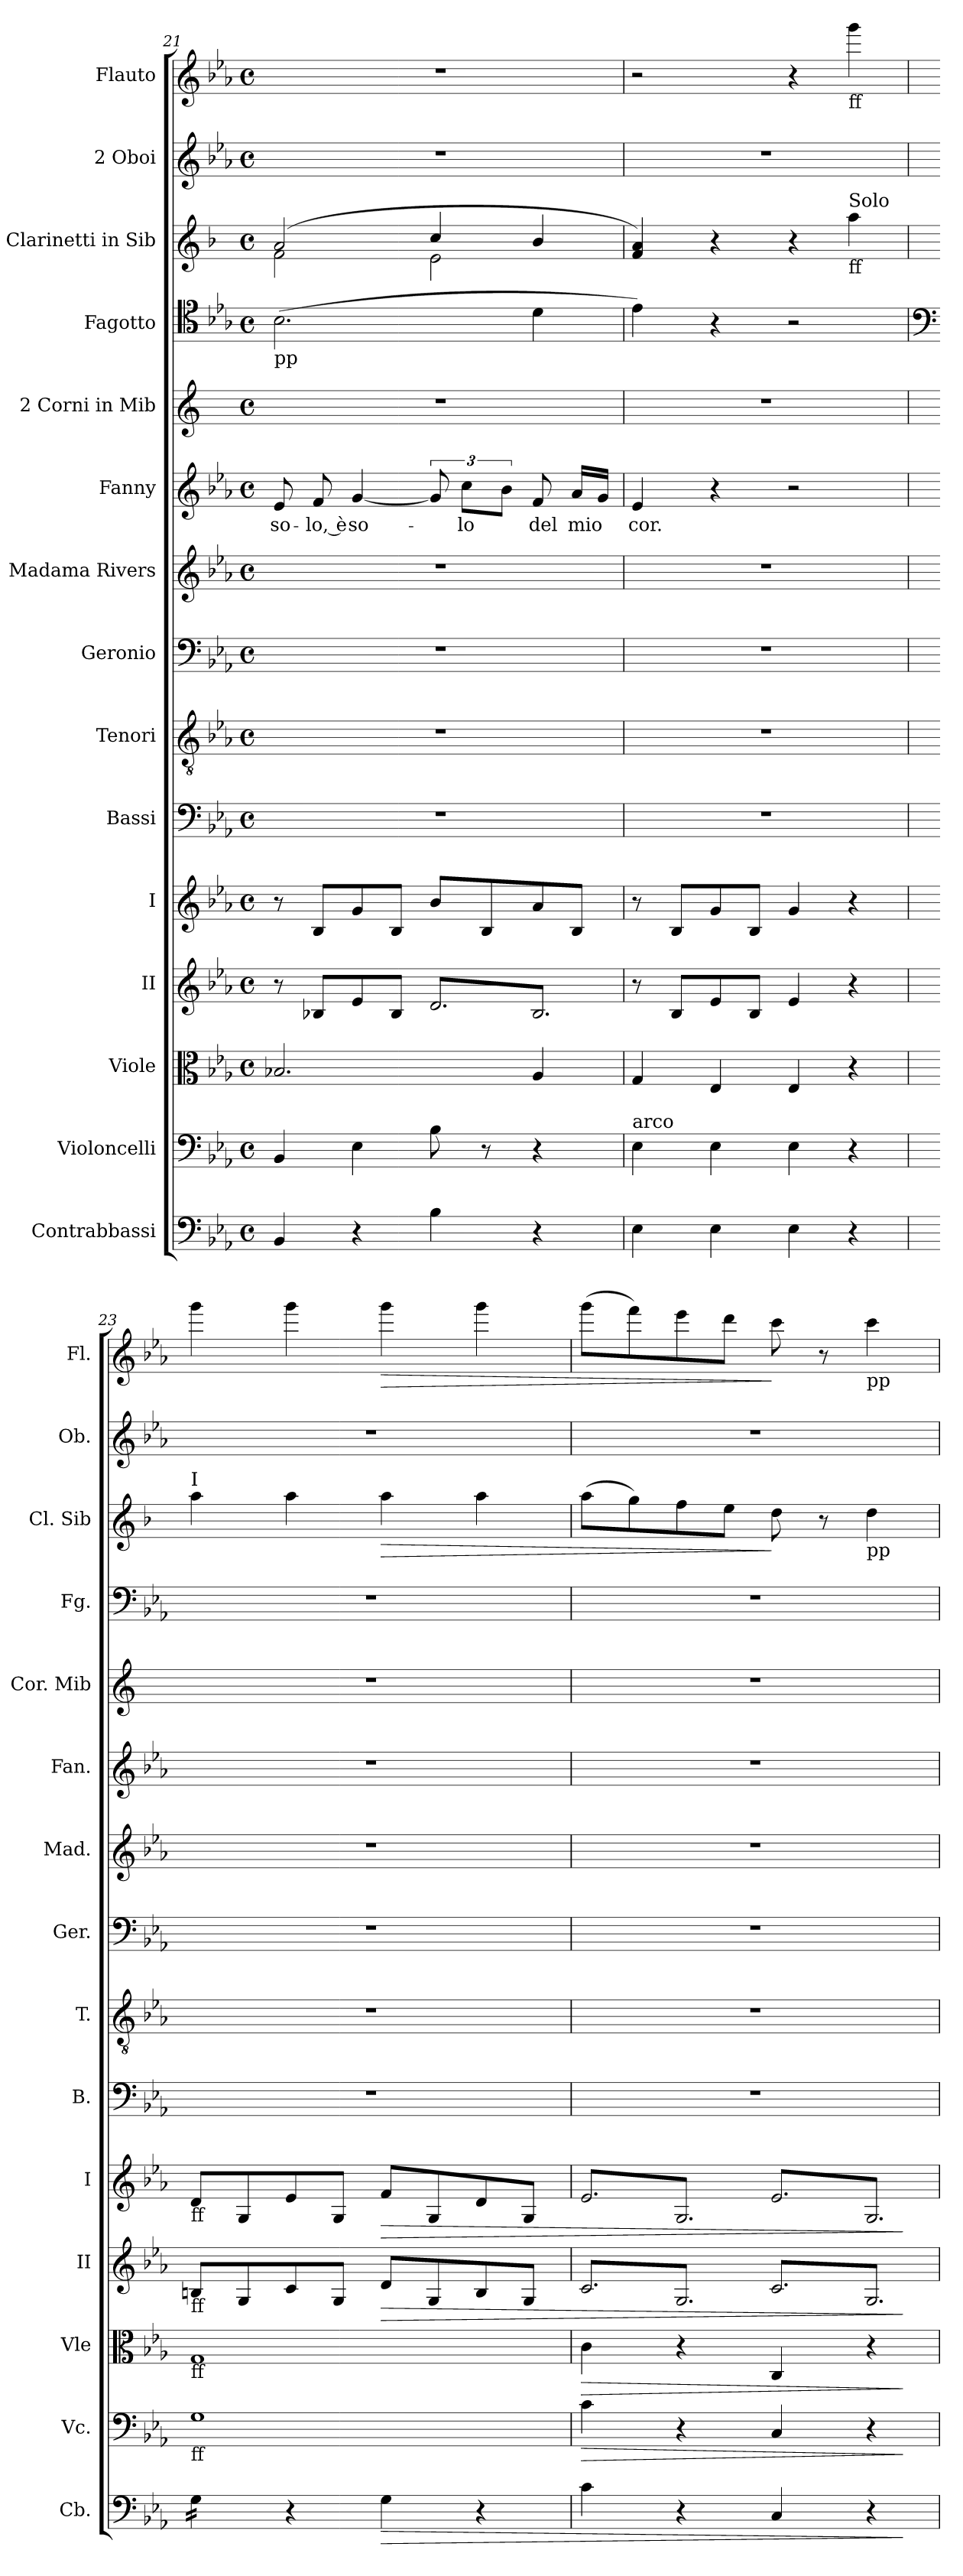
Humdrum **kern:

**kern	**dynam	**kern	**dynam	**kern	**dynam	**kern	**dynam	**kern	**dynam	**kern	**kern	**kern	**kern	**kern	**text	**kern	**kern	**kern	**dynam	**kern	**kern	**dynam
*part15	*part15	*part14	*part14	*part13	*part13	*part12	*part12	*part11	*part11	*part10	*part9	*part8	*part7	*part6	*part6	*part5	*part4	*part3	*part3	*part2	*part1	*part1
*staff15	*staff15	*staff14	*staff14	*staff13	*staff13	*staff12	*staff12	*staff11	*staff11	*staff10	*staff9	*staff8	*staff7	*staff6	*staff6	*staff5	*staff4	*staff3	*staff3	*staff2	*staff1	*staff1
*I"Contrabbassi	*	*I"Violoncelli	*	*I"Viole	*	*I"II	*	*I"I	*	*I"Bassi	*I"Tenori	*I"Geronio	*I"Madama Rivers	*I"Fanny	*	*I"2 Corni in Mib	*I"Fagotto	*I"2 Clarinetti in Sib	*	*I"2 Oboi	*I"Flauto	*
*I'Cb.	*	*I'Vc.	*	*I'Vle	*	*I'II	*	*I'I	*	*I'B.	*I'T.	*I'Ger.	*I'Mad.	*I'Fan.	*	*I'Cor. Mib	*I'Fg.	*I'Cl. Sib	*	*I'Ob.	*I'Fl.	*
*clefF4	*	*clefF4	*	*clefC3	*	*clefG2	*	*clefG2	*	*clefF4	*clefGv2	*clefF4	*clefG2	*clefG2	*	*clefG2	*clefC4	*clefG2	*	*clefG2	*clefG2	*
*	*	*	*	*	*	*	*	*	*	*	*	*	*	*	*	*	*	*ITrd1c2	*	*	*	*
*k[b-e-a-]	*	*k[b-e-a-]	*	*k[b-e-a-]	*	*k[b-e-a-]	*	*k[b-e-a-]	*	*k[b-e-a-]	*k[b-e-a-]	*k[b-e-a-]	*k[b-e-a-]	*k[b-e-a-]	*	*k[]	*k[b-e-a-]	*k[b-e-a-]	*	*k[b-e-a-]	*k[b-e-a-]	*
*E-:	*	*E-:	*	*E-:	*	*E-:	*	*E-:	*	*E-:	*E-:	*E-:	*E-:	*E-:	*	*C:	*E-:	*E-:	*	*E-:	*E-:	*
*M4/4	*	*M4/4	*	*M4/4	*	*M4/4	*	*M4/4	*	*M4/4	*M4/4	*M4/4	*M4/4	*M4/4	*	*M4/4	*M4/4	*M4/4	*	*M4/4	*M4/4	*
*met(c)	*	*met(c)	*	*met(c)	*	*met(c)	*	*met(c)	*	*met(c)	*met(c)	*met(c)	*met(c)	*met(c)	*	*met(c)	*met(c)	*met(c)	*	*met(c)	*met(c)	*
=21	=21	=21	=21	=21	=21	=21	=21	=21	=21	=21	=21	=21	=21	=21	=21	=21	=21	=21	=21	=21	=21	=21
!	!	!	!	!	!	!	!	!	!	!	!	!	!	!	!	!	!	!LO:TX:b:t=pp	!	!	!	!
!	!	!	!	!	!	!	!	!	!	!	!	!	!	!	!	!	!LO:TX:b:t=pp	!	!	!	!	!
!	!	!	!	!	!	!	!	!	!	!	!	!	!	!	!LO:LY:b	!	!	!	!	!	!	!
*	*	*	*	*	*	*	*	*	*	*	*	*	*	*	*	*	*	*^	*	*	*	*
4BB-/	.	4BB-/	.	2.B-X/	.	8r	.	8r	.	1r	1r	1r	1r	8e-/	so-	1r	(>2.B-!\	(2g/	2e-\	.	1r	1r	.
!	!	!	!	!	!	!	!	!	!	!	!	!	!	!	!LO:LY:b	!	!	!	!	!	!	!	!
.	.	.	.	.	.	8B-X/L	.	8B-/L	.	.	.	.	.	8f/	-lo, è	.	.	.	.	.	.	.	.
!	!	!	!	!	!	!	!	!	!	!	!	!	!	!	!LO:LY:b	!	!	!	!	!	!	!	!
4r	.	4E-\	.	.	.	8e-/	.	8g/	.	.	.	.	.	[4g/	so-	.	.	.	.	.	.	.	.
.	.	.	.	.	.	8B-/J	.	8B-/J	.	.	.	.	.	.	.	.	.	.	.	.	.	.	.
*	*	*	*	*	*	*Xtuplet	*	*	*	*	*	*	*	*	*	*	*	*	*	*	*	*	*
!	!	!	!	!	!	!LO:N:head=open	!	!	!	!	!	!	!	!	!	!	!	!	!	!	!	!	!
4B-\	.	8B-!\	.	.	.	6.d/L	.	8b-/L	.	.	.	.	.	12g/]	.	.	.	4b-/	2d\	.	.	.	.
!	!	!	!	!	!	!	!	!	!	!	!	!	!	!	!LO:LY:b	!	!	!	!	!	!	!	!
.	.	.	.	.	.	.	.	.	.	.	.	.	.	12cc\L	-lo	.	.	.	.	.	.	.	.
.	.	8r	.	.	.	.	.	8B-/	.	.	.	.	.	.	.	.	.	.	.	.	.	.	.
.	.	.	.	.	.	.	.	.	.	.	.	.	.	12b-\J	.	.	.	.	.	.	.	.	.
!	!	!	!	!	!	!LO:N:head=open	!	!	!	!	!	!	!	!	!LO:LY:b	!	!	!	!	!	!	!	!
4r	.	4r	.	4A-/	.	6.B-/J	.	8a-/	.	.	.	.	.	8f/	del	.	4d!\	4a-/	.	.	.	.	.
!	!	!	!	!	!	!	!	!	!	!	!	!	!	!	!LO:LY:b	!	!	!	!	!	!	!	!
.	.	.	.	.	.	.	.	8B-/J	.	.	.	.	.	16a-/LL	mio	.	.	.	.	.	.	.	.
.	.	.	.	.	.	.	.	.	.	.	.	.	.	16g/JJ	.	.	.	.	.	.	.	.	.
*	*	*	*	*	*	*	*	*	*	*	*	*	*	*	*	*	*	*v	*v	*	*	*	*
=22	=22	=22	=22	=22	=22	=22	=22	=22	=22	=22	=22	=22	=22	=22	=22	=22	=22	=22	=22	=22	=22	=22
!	!	!LO:TX:a:t=arco	!	!	!	!	!	!	!	!	!	!	!	!	!	!	!	!	!	!	!	!
!	!	!	!	!	!	!	!	!	!	!	!	!	!	!	!LO:LY:b	!	!	!	!	!	!	!
4E-\	.	4E-\	.	4G/	.	8r	.	8r	.	1r	1r	1r	1r	4e-/	cor.	1r	4e-!\)	4e-/ 4g/)	.	1r	2r	.
.	.	.	.	.	.	8B-/L	.	8B-/L	.	.	.	.	.	.	.	.	.	.	.	.	.	.
4E-\	.	4E-\	.	4E-/	.	8e-/	.	8g/	.	.	.	.	.	4r	.	.	4r	4r	.	.	.	.
.	.	.	.	.	.	8B-/J	.	8B-/J	.	.	.	.	.	.	.	.	.	.	.	.	.	.
4E-\	.	4E-\	.	4E-/	.	4e-/	.	4g/	.	.	.	.	.	2r	.	.	2r	4r	.	.	4r	.
!	!	!	!	!	!	!	!	!	!	!	!	!	!	!	!	!	!	!	!	!	!LO:TX:b:t=ff	!
!	!	!	!	!	!	!	!	!	!	!	!	!	!	!	!	!	!	!LO:TX:a:t=Solo	!	!	!	!
!	!	!	!	!	!	!	!	!	!	!	!	!	!	!	!	!	!	!LO:TX:b:t=ff	!	!	!	!
4r	.	4r	.	4r	.	4r	.	4r	.	.	.	.	.	.	.	.	.	4gg\	.	.	4ggg\	.
!!LO:PB:g=z
=23	=23	=23	=23	=23	=23	=23	=23	=23	=23	=23	=23	=23	=23	=23	=23	=23	=23	=23	=23	=23	=23	=23
*	*	*	*	*	*	*	*	*	*	*	*	*	*	*	*	*	*clefF4	*	*	*	*	*
!	!	!	!	!	!	!	!	!	!	!	!	!	!	!	!	!	!	!LO:TX:a:t=I	!	!	!	!
!	!	!	!	!	!	!	!	!LO:TX:b:t=ff	!	!	!	!	!	!	!	!	!	!	!	!	!	!
!	!	!	!	!	!	!LO:TX:b:t=ff	!	!	!	!	!	!	!	!	!	!	!	!	!	!	!	!
!	!	!	!	!LO:TX:b:t=ff	!	!	!	!	!	!	!	!	!	!	!	!	!	!	!	!	!	!
!	!	!LO:TX:b:t=ff	!	!	!	!	!	!	!	!	!	!	!	!	!	!	!	!	!	!	!	!
!LO:TX:b:t=ff	!	!	!	!	!	!	!	!	!	!	!	!	!	!	!	!	!	!	!	!	!	!
*tremolo	*	*	*	*	*	*	*	*	*	*	*	*	*	*	*	*	*	*	*	*	*	*
16G\LL	.	1G	.	1G	.	8Bn/L	.	8d/L	.	1r	1r	1r	1r	1r	.	1r	1r	4gg\	.	1r	4ggg\	.
16G\	.	.	.	.	.	.	.	.	.	.	.	.	.	.	.	.	.	.	.	.	.	.
16G\	.	.	.	.	.	8G/	.	8G/	.	.	.	.	.	.	.	.	.	.	.	.	.	.
16G\JJ	.	.	.	.	.	.	.	.	.	.	.	.	.	.	.	.	.	.	.	.	.	.
*Xtremolo	*	*	*	*	*	*	*	*	*	*	*	*	*	*	*	*	*	*	*	*	*	*
4r	.	.	.	.	.	8c/	.	8e-/	.	.	.	.	.	.	.	.	.	4gg\	.	.	4ggg\	.
.	.	.	.	.	.	8G/J	.	8G/J	.	.	.	.	.	.	.	.	.	.	.	.	.	.
!	!LO:HP:b	!	!	!	!	!	!LO:HP:b	!	!LO:HP:b	!	!	!	!	!	!	!	!	!	!LO:HP:b	!	!	!LO:HP:b
4G\	>	.	.	.	.	8d/L	>	8f/L	>	.	.	.	.	.	.	.	.	4gg\	>	.	4ggg\	>
.	.	.	.	.	.	8G/	.	8G/	.	.	.	.	.	.	.	.	.	.	.	.	.	.
4r	.	.	.	.	.	8B/	.	8d/	.	.	.	.	.	.	.	.	.	4gg\	.	.	4ggg\	.
.	.	.	.	.	.	8G/J	.	8G/J	.	.	.	.	.	.	.	.	.	.	.	.	.	.
=24	=24	=24	=24	=24	=24	=24	=24	=24	=24	=24	=24	=24	=24	=24	=24	=24	=24	=24	=24	=24	=24	=24
!	!	!	!LO:HP:b	!	!LO:HP:b	!LO:N:head=open	!	!	!	!	!	!	!	!	!	!	!	!	!	!	!	!
*	*	*	*	*	*	*	*	*Xtuplet	*	*	*	*	*	*	*	*	*	*	*	*	*	*
!	!	!	!	!	!	!	!	!LO:N:head=open	!	!	!	!	!	!	!	!	!	!	!	!	!	!
4c\	.	4c\	>	4c\	>	6.c/L	.	6.e-/L	.	1r	1r	1r	1r	1r	.	1r	1r	(>8gg\L	.	1r	(>8ggg\L	.
.	.	.	.	.	.	.	.	.	.	.	.	.	.	.	.	.	.	8ff\)	.	.	8fff\)	.
!	!	!	!	!	!	!LO:N:head=open	!	!LO:N:head=open	!	!	!	!	!	!	!	!	!	!	!	!	!	!
4r	.	4r	.	4r	.	6.G/J	.	6.G/J	.	.	.	.	.	.	.	.	.	8ee-\	.	.	8eee-\	.
.	.	.	.	.	.	.	.	.	.	.	.	.	.	.	.	.	.	8dd\J	.	.	8ddd\J	.
!	!	!	!	!	!	!LO:N:head=open	!	!LO:N:head=open	!	!	!	!	!	!	!	!	!	!	!	!	!	!
4C/	.	4C/	.	4C/	.	6.c/L	.	6.e-/L	.	.	.	.	.	.	.	.	.	8cc\	]	.	8ccc\	]
.	.	.	.	.	.	.	.	.	.	.	.	.	.	.	.	.	.	8r	.	.	8r	.
!	!	!	!	!	!	!	!	!	!	!	!	!	!	!	!	!	!	!	!	!	!LO:TX:b:t=pp	!
!	!	!	!	!	!	!	!	!	!	!	!	!	!	!	!	!	!	!LO:TX:b:t=pp	!	!	!	!
!	!	!	!	!	!	!LO:N:head=open	!	!LO:N:head=open	!	!	!	!	!	!	!	!	!	!	!	!	!	!
4r	.	4r	.	4r	.	6.G/J	.	6.G/J	.	.	.	.	.	.	.	.	.	4cc\	.	.	4ccc\	.
.	]	.	]	.	]	.	]	.	]	.	.	.	.	.	.	.	.	.	.	.	.	.
=	=	=	=	=	=	=	=	=	=	=	=	=	=	=	=	=	=	=	=	=	=	=
*-	*-	*-	*-	*-	*-	*-	*-	*-	*-	*-	*-	*-	*-	*-	*-	*-	*-	*-	*-	*-	*-	*-
